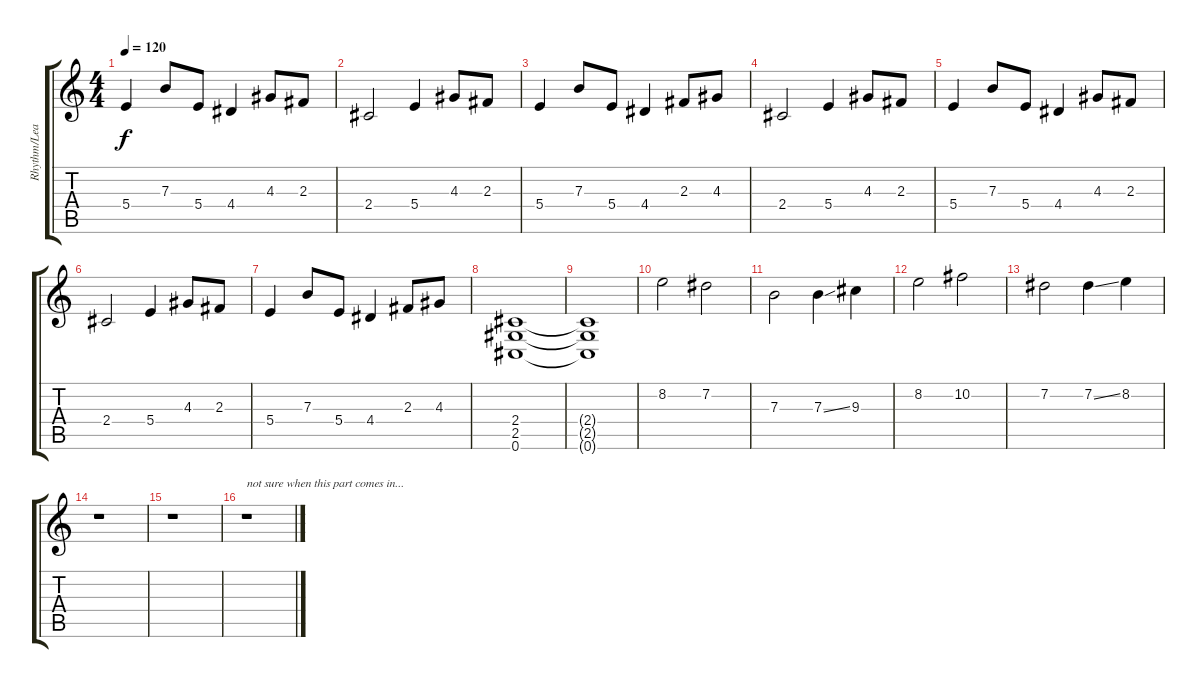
\track ("Rhythm/Lead" "Rhythm/Lea") {instrument distortionguitar}
\staff {score tabs}
\tuning (Db4 Ab3 E3 B2 Gb2 Db2) {hide}
\ts (4 4)
\tempo 120
\clef g2
\ks c
5.4.4{dy f} 7.3.8 5.4.8 4.4.4 4.3.8 2.3.8 |
2.4.2 5.4.4 4.3.8 2.3.8 |
5.4.4 7.3.8 5.4.8 4.4.4 2.3.8 4.3.8 |
2.4.2 5.4.4 4.3.8 2.3.8 |
5.4.4 7.3.8 5.4.8 4.4.4 4.3.8 2.3.8 |
2.4.2 5.4.4 4.3.8 2.3.8 |
5.4.4 7.3.8 5.4.8 4.4.4 2.3.8 4.3.8 |
(2.4 2.5 0.6).1 |
(2.4{t} 2.5{t} 0.6{t}).1 |
8.2.2 7.2.2 |
7.3.2 7.3{ss}.4 9.3.4 |
8.2.2 10.2.2 |
7.2.2 7.2{ss}.4 8.2.4 |
r.1 |
r.1 |
r.1{txt "not sure when this part comes in..."}
